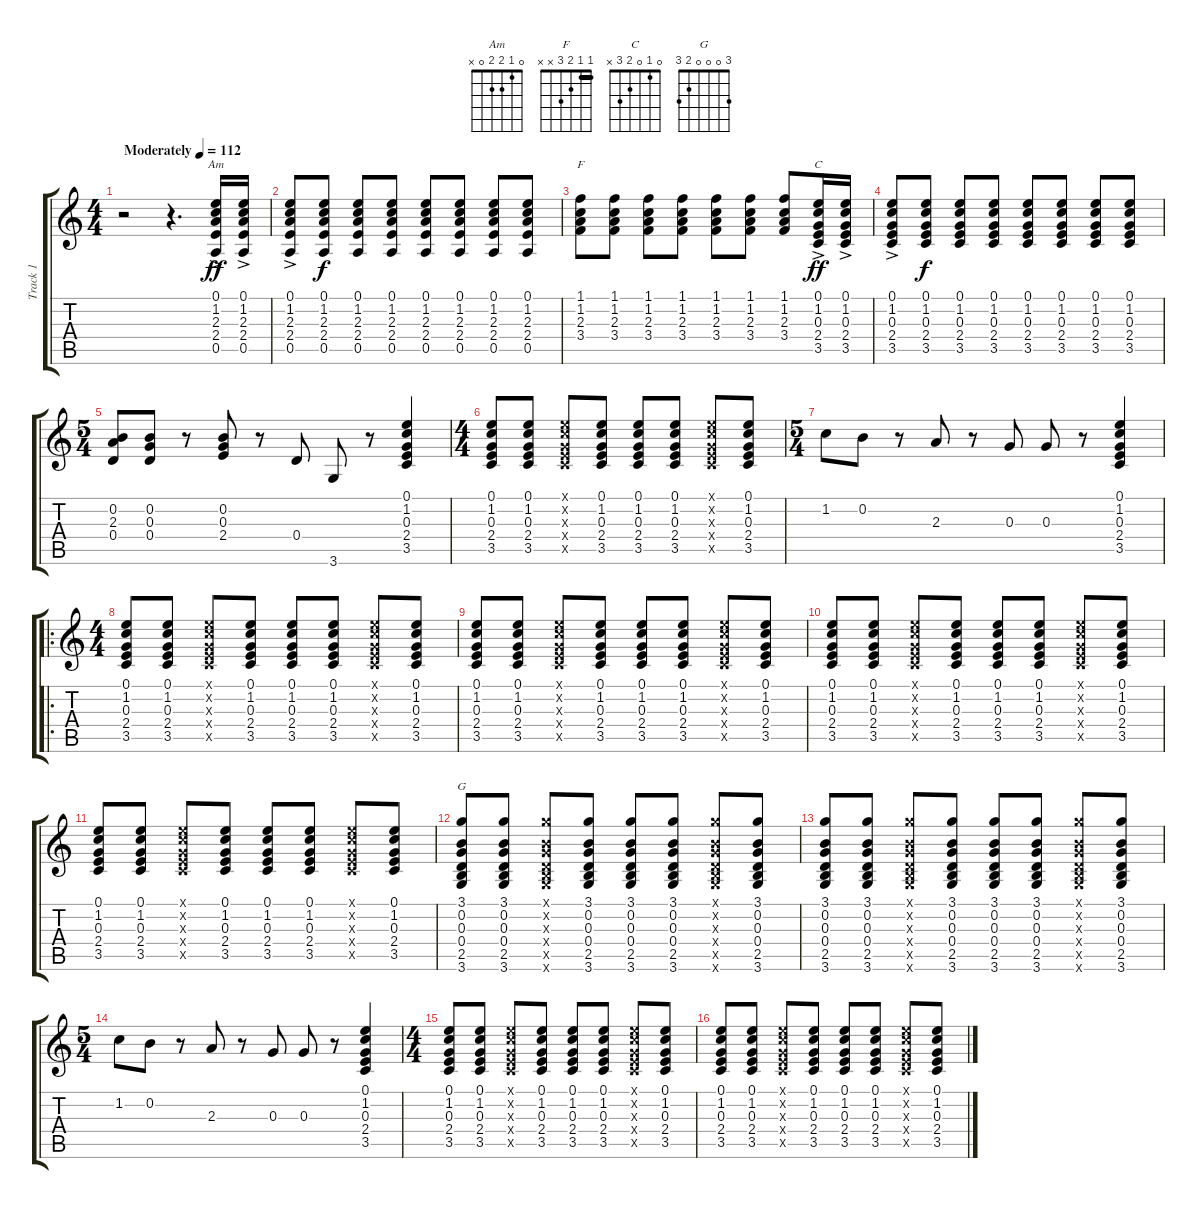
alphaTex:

\track ("Track 1" "Track 1") {instrument acousticguitarsteel}
\staff {score tabs}
\tuning (E4 B3 G3 D3 A2 E2) {hide}
\chord ("Am" 0 1 2 2 0 x)
\chord ("F" 1 1 2 3 x x) {barre 1}
\chord ("C" 0 1 0 2 3 x)
\chord ("G" 3 0 0 0 2 3)
\ts (4 4)
\tempo (112 "Moderately")
\clef g2
\ks c
r.2{dy ff instrument acousticguitarsteel} r.4{d} (0.1{ac} 1.2{ac} 2.3{ac} 2.4{ac} 0.5{ac}).16{ch "Am"} (0.1{ac} 1.2{ac} 2.3{ac} 2.4{ac} 0.5{ac}).16 |
(0.1{ac} 1.2{ac} 2.3{ac} 2.4{ac} 0.5{ac}).8 (0.1 1.2 2.3 2.4 0.5).8{dy f} (0.1 1.2 2.3 2.4 0.5).8 (0.1 1.2 2.3 2.4 0.5).8 (0.1 1.2 2.3 2.4 0.5).8 (0.1 1.2 2.3 2.4 0.5).8 (0.1 1.2 2.3 2.4 0.5).8 (0.1 1.2 2.3 2.4 0.5).8 |
(1.1 1.2 2.3 3.4).8{ch "F"} (1.1 1.2 2.3 3.4).8 (1.1 1.2 2.3 3.4).8 (1.1 1.2 2.3 3.4).8 (1.1 1.2 2.3 3.4).8 (1.1 1.2 2.3 3.4).8 (1.1 1.2 2.3 3.4).8 (0.1{ac} 1.2{ac} 0.3{ac} 2.4{ac} 3.5{ac}).16{ch "C" dy ff} (0.1{ac} 1.2{ac} 0.3{ac} 2.4{ac} 3.5{ac}).16 |
(0.1{ac} 1.2{ac} 0.3{ac} 2.4{ac} 3.5{ac}).8 (0.1 1.2 0.3 2.4 3.5).8{dy f} (0.1 1.2 0.3 2.4 3.5).8 (0.1 1.2 0.3 2.4 3.5).8 (0.1 1.2 0.3 2.4 3.5).8 (0.1 1.2 0.3 2.4 3.5).8 (0.1 1.2 0.3 2.4 3.5).8 (0.1 1.2 0.3 2.4 3.5).8 |
\ts (5 4)
(0.2 2.3 0.4).8 (0.2 0.3 0.4).8 r.8 (0.2 0.3 2.4).8 r.8 0.4.8 3.6.8 r.8 (0.1 1.2 0.3 2.4 3.5).4 |
\ts (4 4)
(0.1 1.2 0.3 2.4 3.5).8 (0.1 1.2 0.3 2.4 3.5).8 (0.1{x} 1.2{x} 0.3{x} 2.4{x} 3.5{x}).8 (0.1 1.2 0.3 2.4 3.5).8 (0.1 1.2 0.3 2.4 3.5).8 (0.1 1.2 0.3 2.4 3.5).8 (0.1{x} 1.2{x} 0.3{x} 2.4{x} 3.5{x}).8 (0.1 1.2 0.3 2.4 3.5).8 |
\ts (5 4)
1.2.8 0.2.8 r.8 2.3.8 r.8 0.3.8 0.3.8 r.8 (0.1 1.2 0.3 2.4 3.5).4 |
\ro
\ts (4 4)
(0.1 1.2 0.3 2.4 3.5).8 (0.1 1.2 0.3 2.4 3.5).8 (0.1{x} 1.2{x} 0.3{x} 2.4{x} 3.5{x}).8 (0.1 1.2 0.3 2.4 3.5).8 (0.1 1.2 0.3 2.4 3.5).8 (0.1 1.2 0.3 2.4 3.5).8 (0.1{x} 1.2{x} 0.3{x} 2.4{x} 3.5{x}).8 (0.1 1.2 0.3 2.4 3.5).8 |
(0.1 1.2 0.3 2.4 3.5).8 (0.1 1.2 0.3 2.4 3.5).8 (0.1{x} 1.2{x} 0.3{x} 2.4{x} 3.5{x}).8 (0.1 1.2 0.3 2.4 3.5).8 (0.1 1.2 0.3 2.4 3.5).8 (0.1 1.2 0.3 2.4 3.5).8 (0.1{x} 1.2{x} 0.3{x} 2.4{x} 3.5{x}).8 (0.1 1.2 0.3 2.4 3.5).8 |
(0.1 1.2 0.3 2.4 3.5).8 (0.1 1.2 0.3 2.4 3.5).8 (0.1{x} 1.2{x} 0.3{x} 2.4{x} 3.5{x}).8 (0.1 1.2 0.3 2.4 3.5).8 (0.1 1.2 0.3 2.4 3.5).8 (0.1 1.2 0.3 2.4 3.5).8 (0.1{x} 1.2{x} 0.3{x} 2.4{x} 3.5{x}).8 (0.1 1.2 0.3 2.4 3.5).8 |
(0.1 1.2 0.3 2.4 3.5).8 (0.1 1.2 0.3 2.4 3.5).8 (0.1{x} 1.2{x} 0.3{x} 2.4{x} 3.5{x}).8 (0.1 1.2 0.3 2.4 3.5).8 (0.1 1.2 0.3 2.4 3.5).8 (0.1 1.2 0.3 2.4 3.5).8 (0.1{x} 1.2{x} 0.3{x} 2.4{x} 3.5{x}).8 (0.1 1.2 0.3 2.4 3.5).8 |
(3.1 0.2 0.3 0.4 2.5 3.6).8{ch "G"} (3.1 0.2 0.3 0.4 2.5 3.6).8 (3.1{x} 0.2{x} 0.3{x} 0.4{x} 2.5{x} 3.6{x}).8 (3.1 0.2 0.3 0.4 2.5 3.6).8 (3.1 0.2 0.3 0.4 2.5 3.6).8 (3.1 0.2 0.3 0.4 2.5 3.6).8 (3.1{x} 0.2{x} 0.3{x} 0.4{x} 2.5{x} 3.6{x}).8 (3.1 0.2 0.3 0.4 2.5 3.6).8 |
(3.1 0.2 0.3 0.4 2.5 3.6).8 (3.1 0.2 0.3 0.4 2.5 3.6).8 (3.1{x} 0.2{x} 0.3{x} 0.4{x} 2.5{x} 3.6{x}).8 (3.1 0.2 0.3 0.4 2.5 3.6).8 (3.1 0.2 0.3 0.4 2.5 3.6).8 (3.1 0.2 0.3 0.4 2.5 3.6).8 (3.1{x} 0.2{x} 0.3{x} 0.4{x} 2.5{x} 3.6{x}).8 (3.1 0.2 0.3 0.4 2.5 3.6).8 |
\ts (5 4)
1.2.8 0.2.8 r.8 2.3.8 r.8 0.3.8 0.3.8 r.8 (0.1 1.2 0.3 2.4 3.5).4 |
\ts (4 4)
(0.1 1.2 0.3 2.4 3.5).8 (0.1 1.2 0.3 2.4 3.5).8 (0.1{x} 1.2{x} 0.3{x} 2.4{x} 3.5{x}).8 (0.1 1.2 0.3 2.4 3.5).8 (0.1 1.2 0.3 2.4 3.5).8 (0.1 1.2 0.3 2.4 3.5).8 (0.1{x} 1.2{x} 0.3{x} 2.4{x} 3.5{x}).8 (0.1 1.2 0.3 2.4 3.5).8 |
(0.1 1.2 0.3 2.4 3.5).8 (0.1 1.2 0.3 2.4 3.5).8 (0.1{x} 1.2{x} 0.3{x} 2.4{x} 3.5{x}).8 (0.1 1.2 0.3 2.4 3.5).8 (0.1 1.2 0.3 2.4 3.5).8 (0.1 1.2 0.3 2.4 3.5).8 (0.1{x} 1.2{x} 0.3{x} 2.4{x} 3.5{x}).8 (0.1 1.2 0.3 2.4 3.5).8
